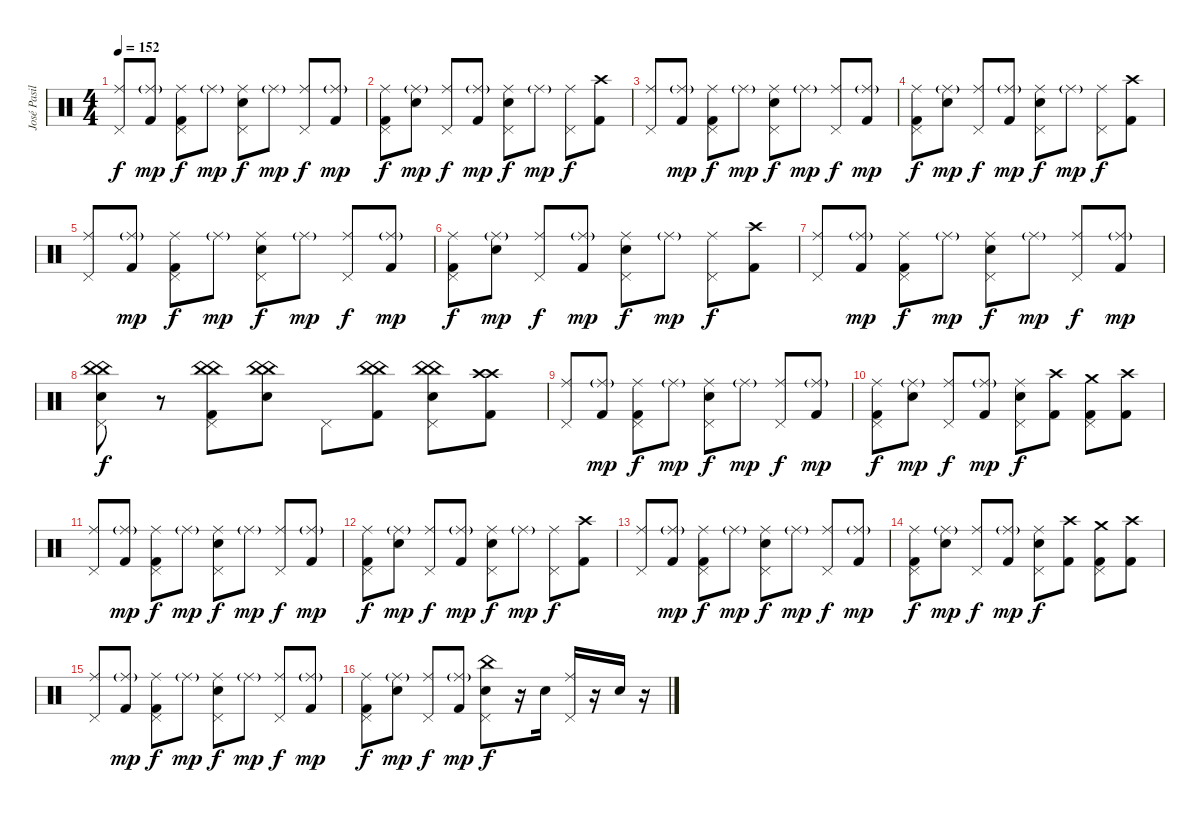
\track ("José Pasillas" "José Pasil") {instrument percussion}
\staff {score}
\articulation defaults
\ts (4 4)
\tempo 152
\clef neutral
\ks c
("Ride (middle)" "Pedal Hi-Hat (hit)").8{dy f} ("Ride (middle)"{g} "Kick (hit) 2").8{dy mp} ("Ride (middle)" "Kick (hit) 2" "Pedal Hi-Hat (hit)").8{dy f} "Ride (middle)"{g}.8{dy mp} ("Ride (middle)" "Electric Snare (hit)" "Pedal Hi-Hat (hit)").8{dy f} "Ride (middle)"{g}.8{dy mp} ("Ride (middle)" "Pedal Hi-Hat (hit)").8{dy f} ("Ride (middle)"{g} "Kick (hit) 2").8{dy mp} |
("Ride (middle)" "Kick (hit) 2" "Pedal Hi-Hat (hit)").8{dy f} ("Ride (middle)"{g} "Electric Snare (hit)").8{dy mp} ("Ride (middle)" "Pedal Hi-Hat (hit)").8{dy f} ("Ride (middle)"{g} "Kick (hit) 2").8{dy mp} ("Ride (middle)" "Electric Snare (hit)" "Pedal Hi-Hat (hit)").8{dy f} "Ride (middle)"{g}.8{dy mp} ("Ride (middle)" "Pedal Hi-Hat (hit)").8{dy f} ("Crash high (hit)" "Kick (hit) 2").8 |
("Ride (middle)" "Pedal Hi-Hat (hit)").8 ("Ride (middle)"{g} "Kick (hit) 2").8{dy mp} ("Ride (middle)" "Kick (hit) 2" "Pedal Hi-Hat (hit)").8{dy f} "Ride (middle)"{g}.8{dy mp} ("Ride (middle)" "Electric Snare (hit)" "Pedal Hi-Hat (hit)").8{dy f} "Ride (middle)"{g}.8{dy mp} ("Ride (middle)" "Pedal Hi-Hat (hit)").8{dy f} ("Ride (middle)"{g} "Kick (hit) 2").8{dy mp} |
("Ride (middle)" "Kick (hit) 2" "Pedal Hi-Hat (hit)").8{dy f} ("Ride (middle)"{g} "Electric Snare (hit)").8{dy mp} ("Ride (middle)" "Pedal Hi-Hat (hit)").8{dy f} ("Ride (middle)"{g} "Kick (hit) 2").8{dy mp} ("Ride (middle)" "Electric Snare (hit)" "Pedal Hi-Hat (hit)").8{dy f} "Ride (middle)"{g}.8{dy mp} ("Ride (middle)" "Pedal Hi-Hat (hit)").8{dy f} ("Crash high (hit)" "Kick (hit) 2").8 |
("Ride (middle)" "Pedal Hi-Hat (hit)").8 ("Ride (middle)"{g} "Kick (hit) 2").8{dy mp} ("Ride (middle)" "Kick (hit) 2" "Pedal Hi-Hat (hit)").8{dy f} "Ride (middle)"{g}.8{dy mp} ("Ride (middle)" "Electric Snare (hit)" "Pedal Hi-Hat (hit)").8{dy f} "Ride (middle)"{g}.8{dy mp} ("Ride (middle)" "Pedal Hi-Hat (hit)").8{dy f} ("Ride (middle)"{g} "Kick (hit) 2").8{dy mp} |
("Ride (middle)" "Kick (hit) 2" "Pedal Hi-Hat (hit)").8{dy f} ("Ride (middle)"{g} "Electric Snare (hit)").8{dy mp} ("Ride (middle)" "Pedal Hi-Hat (hit)").8{dy f} ("Ride (middle)"{g} "Kick (hit) 2").8{dy mp} ("Ride (middle)" "Electric Snare (hit)" "Pedal Hi-Hat (hit)").8{dy f} "Ride (middle)"{g}.8{dy mp} ("Ride (middle)" "Pedal Hi-Hat (hit)").8{dy f} ("Crash high (hit)" "Kick (hit) 2").8 |
("Ride (middle)" "Pedal Hi-Hat (hit)").8 ("Ride (middle)"{g} "Kick (hit) 2").8{dy mp} ("Ride (middle)" "Kick (hit) 2" "Pedal Hi-Hat (hit)").8{dy f} "Ride (middle)"{g}.8{dy mp} ("Ride (middle)" "Electric Snare (hit)" "Pedal Hi-Hat (hit)").8{dy f} "Ride (middle)"{g}.8{dy mp} ("Ride (middle)" "Pedal Hi-Hat (hit)").8{dy f} ("Ride (middle)"{g} "Kick (hit) 2").8{dy mp} |
("China (hit)" "China (hit)" "Electric Snare (hit)" "Pedal Hi-Hat (hit)").8{dy f} r.8 ("China (hit)" "China (hit)" "Kick (hit) 2" "Pedal Hi-Hat (hit)").8 ("China (hit)" "China (hit)" "Electric Snare (hit)").8 "Pedal Hi-Hat (hit)".8 ("China (hit)" "China (hit)" "Kick (hit) 2").8 ("China (hit)" "China (hit)" "Electric Snare (hit)" "Pedal Hi-Hat (hit)").8 ("Crash high (hit)" "Crash high (hit)" "Kick (hit) 2").8 |
("Ride (middle)" "Pedal Hi-Hat (hit)").8 ("Ride (middle)"{g} "Kick (hit) 2").8{dy mp} ("Ride (middle)" "Kick (hit) 2" "Pedal Hi-Hat (hit)").8{dy f} "Ride (middle)"{g}.8{dy mp} ("Ride (middle)" "Electric Snare (hit)" "Pedal Hi-Hat (hit)").8{dy f} "Ride (middle)"{g}.8{dy mp} ("Ride (middle)" "Pedal Hi-Hat (hit)").8{dy f} ("Ride (middle)"{g} "Kick (hit) 2").8{dy mp} |
("Ride (middle)" "Kick (hit) 2" "Pedal Hi-Hat (hit)").8{dy f} ("Ride (middle)"{g} "Electric Snare (hit)").8{dy mp} ("Ride (middle)" "Pedal Hi-Hat (hit)").8{dy f} ("Ride (middle)"{g} "Kick (hit) 2").8{dy mp} ("Ride (middle)" "Electric Snare (hit)" "Pedal Hi-Hat (hit)").8{dy f} ("Crash high (hit)" "Kick (hit) 2").8 ("Crash medium (hit)" "Kick (hit) 2" "Pedal Hi-Hat (hit)").8 ("Crash high (hit)" "Kick (hit) 2").8 |
("Ride (middle)" "Pedal Hi-Hat (hit)").8 ("Ride (middle)"{g} "Kick (hit) 2").8{dy mp} ("Ride (middle)" "Kick (hit) 2" "Pedal Hi-Hat (hit)").8{dy f} "Ride (middle)"{g}.8{dy mp} ("Ride (middle)" "Electric Snare (hit)" "Pedal Hi-Hat (hit)").8{dy f} "Ride (middle)"{g}.8{dy mp} ("Ride (middle)" "Pedal Hi-Hat (hit)").8{dy f} ("Ride (middle)"{g} "Kick (hit) 2").8{dy mp} |
("Ride (middle)" "Kick (hit) 2" "Pedal Hi-Hat (hit)").8{dy f} ("Ride (middle)"{g} "Electric Snare (hit)").8{dy mp} ("Ride (middle)" "Pedal Hi-Hat (hit)").8{dy f} ("Ride (middle)"{g} "Kick (hit) 2").8{dy mp} ("Ride (middle)" "Electric Snare (hit)" "Pedal Hi-Hat (hit)").8{dy f} "Ride (middle)"{g}.8{dy mp} ("Ride (middle)" "Pedal Hi-Hat (hit)").8{dy f} ("Crash high (hit)" "Kick (hit) 2").8 |
("Ride (middle)" "Pedal Hi-Hat (hit)").8 ("Ride (middle)"{g} "Kick (hit) 2").8{dy mp} ("Ride (middle)" "Kick (hit) 2" "Pedal Hi-Hat (hit)").8{dy f} "Ride (middle)"{g}.8{dy mp} ("Ride (middle)" "Electric Snare (hit)" "Pedal Hi-Hat (hit)").8{dy f} "Ride (middle)"{g}.8{dy mp} ("Ride (middle)" "Pedal Hi-Hat (hit)").8{dy f} ("Ride (middle)"{g} "Kick (hit) 2").8{dy mp} |
("Ride (middle)" "Kick (hit) 2" "Pedal Hi-Hat (hit)").8{dy f} ("Ride (middle)"{g} "Electric Snare (hit)").8{dy mp} ("Ride (middle)" "Pedal Hi-Hat (hit)").8{dy f} ("Ride (middle)"{g} "Kick (hit) 2").8{dy mp} ("Ride (middle)" "Electric Snare (hit)" "Pedal Hi-Hat (hit)").8{dy f} ("Crash high (hit)" "Kick (hit) 2").8 ("Crash medium (hit)" "Kick (hit) 2" "Pedal Hi-Hat (hit)").8 ("Crash high (hit)" "Kick (hit) 2").8 |
("Ride (middle)" "Pedal Hi-Hat (hit)").8 ("Ride (middle)"{g} "Kick (hit) 2").8{dy mp} ("Ride (middle)" "Kick (hit) 2" "Pedal Hi-Hat (hit)").8{dy f} "Ride (middle)"{g}.8{dy mp} ("Ride (middle)" "Electric Snare (hit)" "Pedal Hi-Hat (hit)").8{dy f} "Ride (middle)"{g}.8{dy mp} ("Ride (middle)" "Pedal Hi-Hat (hit)").8{dy f} ("Ride (middle)"{g} "Kick (hit) 2").8{dy mp} |
("Ride (middle)" "Kick (hit) 2" "Pedal Hi-Hat (hit)").8{dy f} ("Ride (middle)"{g} "Electric Snare (hit)").8{dy mp} ("Ride (middle)" "Pedal Hi-Hat (hit)").8{dy f} ("Ride (middle)"{g} "Kick (hit) 2").8{dy mp} ("China (hit)" "Electric Snare (hit)" "Pedal Hi-Hat (hit)").8{dy f} r.16 "Electric Snare (hit)".16 ("Ride (middle)" "Pedal Hi-Hat (hit)").16 r.16 "Electric Snare (hit)".16 r.16
